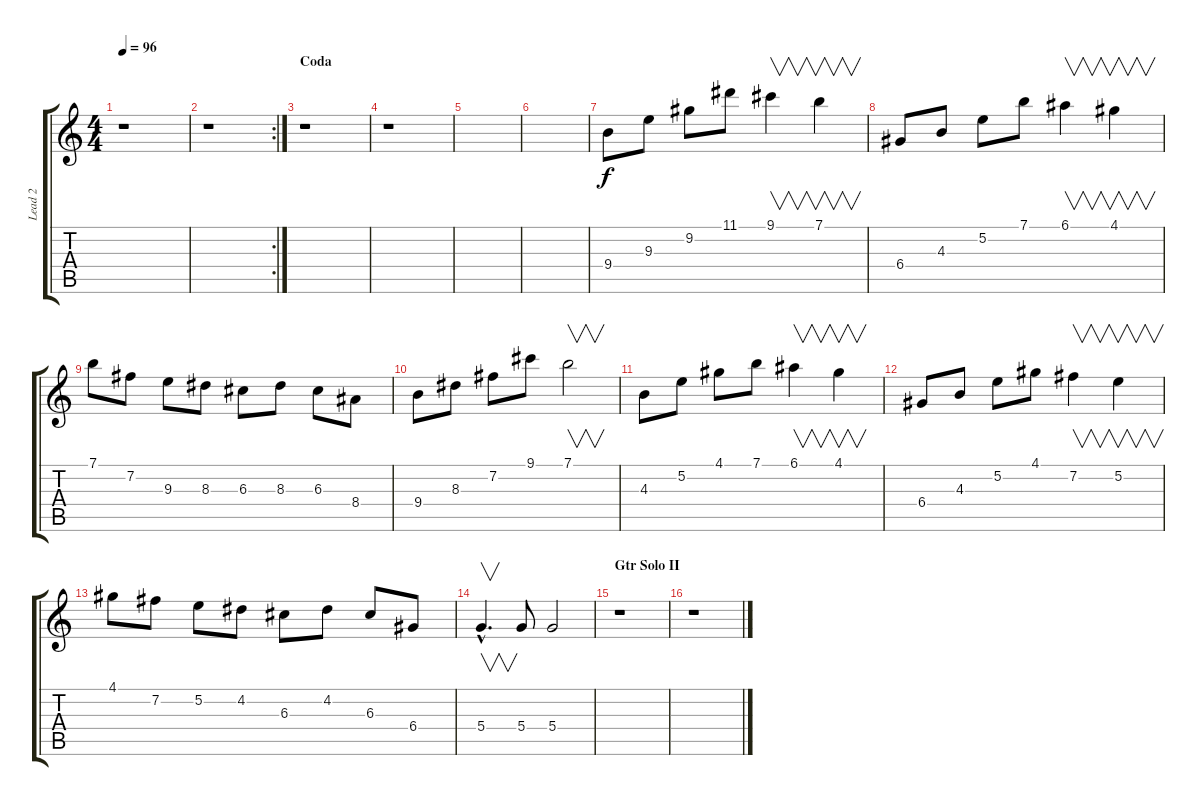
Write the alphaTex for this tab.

\track ("Lead 2" "Lead 2") {instrument distortionguitar}
\staff {score tabs}
\tuning (E4 B3 G3 D3 A2 E2) {hide}
\ts (4 4)
\tempo 96
\clef g2
\ks c
r.1{dy f} |
\rc 2
r.1 |
\section ("" "Coda")
r.1 |
r.1 |
|
|
9.4.8 9.3.8 9.2.8 11.1.8 9.1.4{v} 7.1.4{v} |
6.4.8 4.3.8 5.2.8 7.1.8 6.1.4{v} 4.1.4{v} |
7.1.8 7.2.8 9.3.8 8.3.8 6.3.8 8.3.8 6.3.8 8.4.8 |
9.4.8 8.3.8 7.2.8 9.1.8 7.1.2{v} |
4.3.8 5.2.8 4.1.8 7.1.8 6.1.4{v} 4.1.4{v} |
6.4.8 4.3.8 5.2.8 4.1.8 7.2.4{v} 5.2.4{v} |
4.1.8 7.2.8 5.2.8 4.2.8 6.3.8 4.2.8 6.3.8 6.4.8 |
5.4{hac}.4{v d} 5.4.8 5.4.2 |
\section ("" "Gtr Solo II")
r.1 |
r.1
